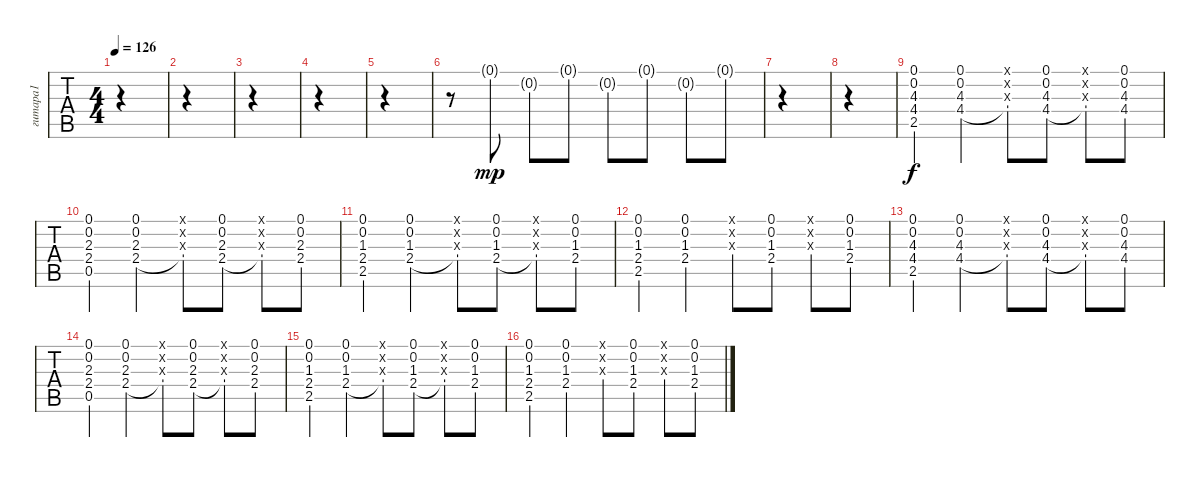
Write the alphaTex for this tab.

\track ("гитара1" "гитара1") {instrument acousticguitarsteel}
\staff {tabs}
\tuning (E4 B3 G3 D3 A2 E2) {hide}
\ts (4 4)
\tempo 126
\clef g2
\ks d
|
|
|
|
|
r.8 0.1{g}.8{dy mp} 0.2{g}.8 0.1{g}.8 0.2{g}.8 0.1{g}.8 0.2{g}.8 0.1{g}.8 |
|
|
(0.1 0.2 4.3 4.4 2.5).4{dy f volume 6} (0.1 0.2 4.3 4.4).4 (0.1{x} 0.2{x} 0.3{x} 4.4{t}).8 (0.1 0.2 4.3 4.4).8 (0.1{x} 0.2{x} 0.3{x} 4.4{t}).8 (0.1 0.2 4.3 4.4).8 |
(0.1 0.2 2.3 2.4 0.5).4 (0.1 0.2 2.3 2.4).4 (0.1{x} 0.2{x} 0.3{x} 2.4{t}).8 (0.1 0.2 2.3 2.4).8 (0.1{x} 0.2{x} 0.3{x} 2.4{t}).8 (0.1 0.2 2.3 2.4).8 |
(0.1 0.2 1.3 2.4 2.5).4 (0.1 0.2 1.3 2.4).4 (0.1{x} 0.2{x} 0.3{x} 2.4{t}).8 (0.1 0.2 1.3 2.4).8 (0.1{x} 0.2{x} 0.3{x} 2.4{t}).8 (0.1 0.2 1.3 2.4).8 |
(0.1 0.2 1.3 2.4 2.5).4 (0.1 0.2 1.3 2.4).4 (0.1{x} 0.2{x} 0.3{x}).8 (0.1 0.2 1.3 2.4).8 (0.1{x} 0.2{x} 0.3{x}).8 (0.1 0.2 1.3 2.4).8 |
(0.1 0.2 4.3 4.4 2.5).4 (0.1 0.2 4.3 4.4).4 (0.1{x} 0.2{x} 0.3{x} 4.4{t}).8 (0.1 0.2 4.3 4.4).8 (0.1{x} 0.2{x} 0.3{x} 4.4{t}).8 (0.1 0.2 4.3 4.4).8 |
(0.1 0.2 2.3 2.4 0.5).4 (0.1 0.2 2.3 2.4).4 (0.1{x} 0.2{x} 0.3{x} 2.4{t}).8 (0.1 0.2 2.3 2.4).8 (0.1{x} 0.2{x} 0.3{x} 2.4{t}).8 (0.1 0.2 2.3 2.4).8 |
(0.1 0.2 1.3 2.4 2.5).4 (0.1 0.2 1.3 2.4).4 (0.1{x} 0.2{x} 0.3{x} 2.4{t}).8 (0.1 0.2 1.3 2.4).8 (0.1{x} 0.2{x} 0.3{x} 2.4{t}).8 (0.1 0.2 1.3 2.4).8 |
(0.1 0.2 1.3 2.4 2.5).4 (0.1 0.2 1.3 2.4).4 (0.1{x} 0.2{x} 0.3{x}).8 (0.1 0.2 1.3 2.4).8 (0.1{x} 0.2{x} 0.3{x}).8 (0.1 0.2 1.3 2.4).8
